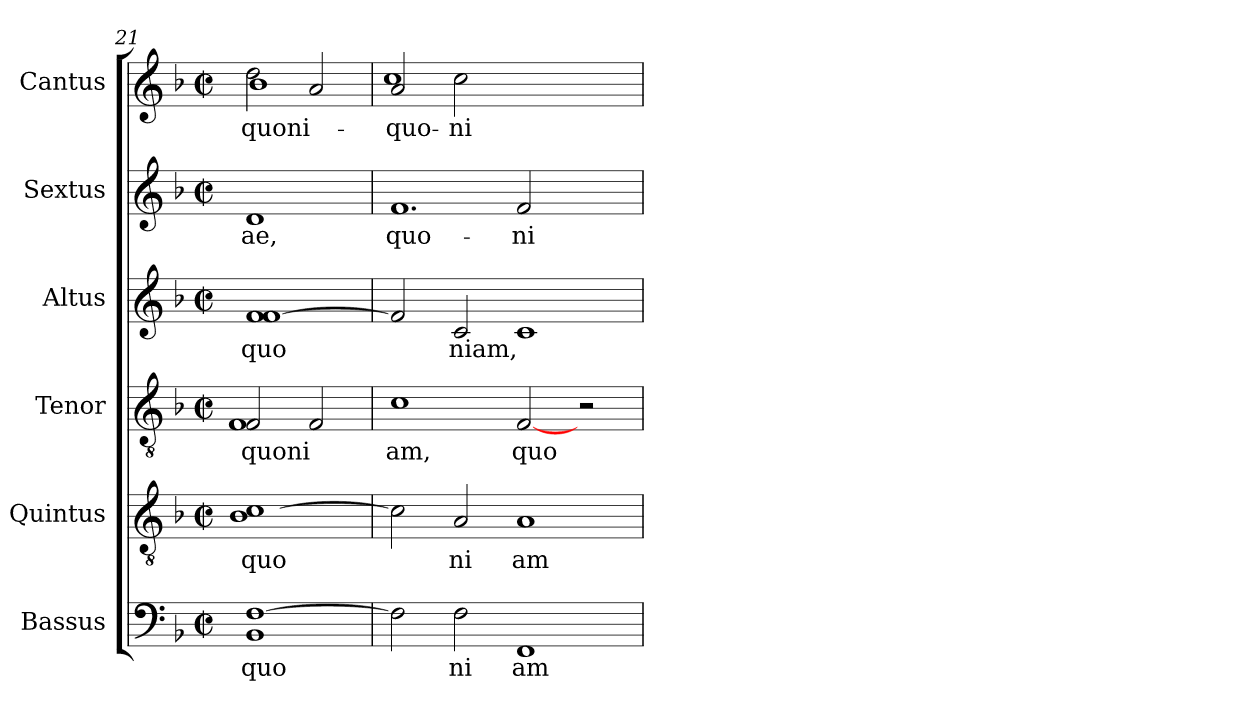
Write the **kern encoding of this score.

**kern	**text	**kern	**text	**kern	**text	**kern	**text	**kern	**text	**kern	**text
*part6	*part6	*part5	*part5	*part4	*part4	*part3	*part3	*part2	*part2	*part1	*part1
*staff6	*staff6	*staff5	*staff5	*staff4	*staff4	*staff3	*staff3	*staff2	*staff2	*staff1	*staff1
*I"Bassus	*	*I"Quintus	*	*I"Tenor	*	*I"Altus	*	*I"Sextus	*	*I"Cantus	*
*clefF4	*	*clefGv2	*	*clefGv2	*	*clefG2	*	*clefG2	*	*clefG2	*
*k[b-]	*	*k[b-]	*	*k[b-]	*	*k[b-]	*	*k[b-]	*	*k[b-]	*
*F:	*	*F:	*	*F:	*	*F:	*	*F:	*	*F:	*
*M2/2	*	*M2/2	*	*M2/2	*	*M2/2	*	*M2/2	*	*M2/2	*
*met(c|)	*	*met(c|)	*	*met(c|)	*	*met(c|)	*	*met(c|)	*	*met(c|)	*
=21	=21	=21	=21	=21	=21	=21	=21	=21	=21	=21	=21
!	!LO:LY:b	!	!LO:LY:b	!	!LO:LY:b:cj	!	!	!	!	!	!
*	*	*	*	*^	*	*	*	*	*	*	*
!	!	!	!	!	!	!LO:LY:b:cj	!	!LO:LY:b	!	!LO:LY:b:cj	!	!LO:LY:b:cj
*	*	*	*	*	*	*	*	*	*	*	*^	*
!	!	!	!	!	!	!	!	!	!	!	!	!	!LO:LY:b:cj
1BB- [>1F	quo	1B- [>1c	quo	2F/	1F	quoni	1f [<1f	quo	1d	-ae,	2dd\	1b-	quoni-
.	.	.	.	2F/	.	.	.	.	.	.	2a/	.	.
*	*	*	*	*v	*v	*	*	*	*	*	*	*	*
=22	=22	=22	=22	=22	=22	=22	=22	=22	=22	=22	=22	=22
!	!	!	!	!	!LO:LY:b:cj	!	!	!LO:N:vis=1.	!LO:LY:b:cj	!	!	!LO:LY:b:cj
!	!	!	!	!	!	!	!	!	!	!	!	!LO:LY:b:cj
2F\]	.	2c\]	.	1c	am,	2f/]	.	1f	quo-	2a/	1cc	quo-
!	!LO:LY:b:cj	!	!LO:LY:b:cj	!	!	!	!LO:LY:b	!	!	!	!	!LO:LY:b:cj
2F\	ni	2A/	ni	.	.	2c/	niam,	.	.	2cc\	.	-ni-
!	!LO:LY:b:cj	!	!LO:LY:b:cj	!	!LO:LY:b	!	!	!	!LO:LY:b:cj	!	!	!
1FF	am	1A	am	[<2F/	quo	1c	.	2f/	-ni-	1ryy	1ryy	.
.	.	.	.	2r	.	.	.	2ryy	.	.	.	.
*	*	*	*	*	*	*	*	*	*	*v	*v	*
=	=	=	=	=	=	=	=	=	=	=	=
*-	*-	*-	*-	*-	*-	*-	*-	*-	*-	*-	*-
